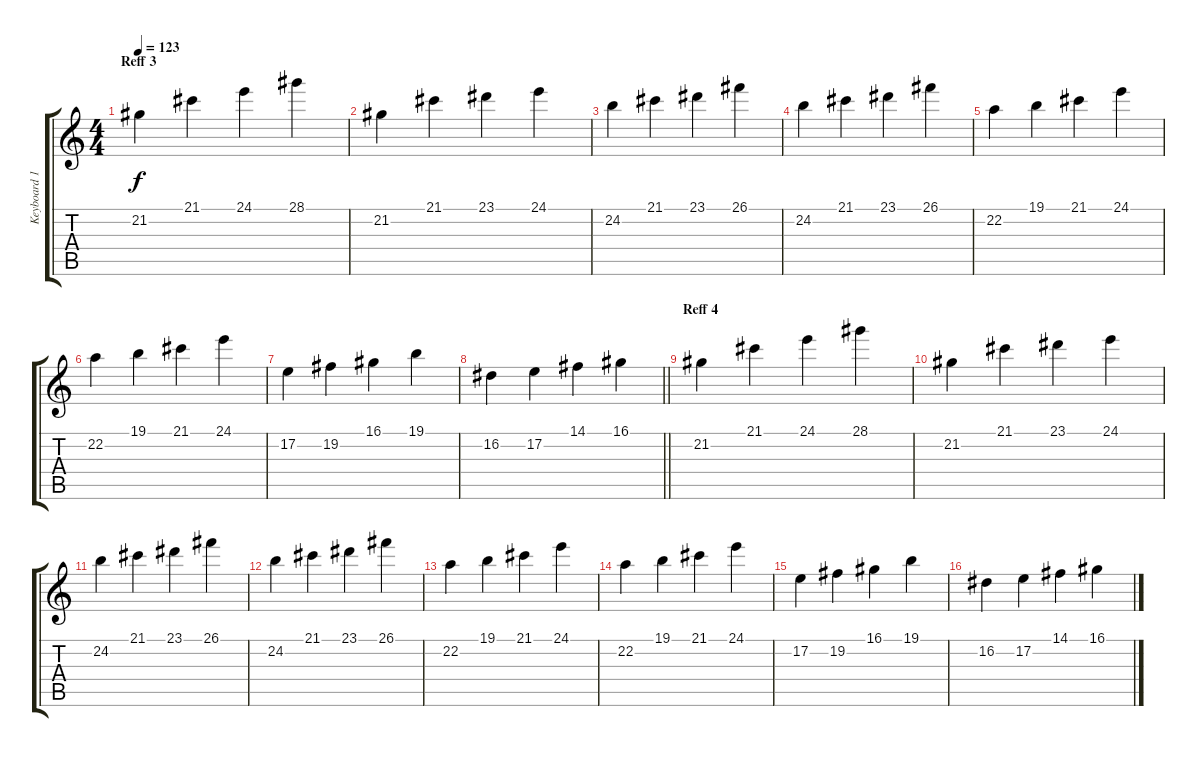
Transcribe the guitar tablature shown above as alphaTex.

\track ("Keyboard 1" "Keyboard 1") {instrument sitar}
\staff {score tabs}
\tuning (E4 B3 G3 D3 A2 E2) {hide}
\ts (4 4)
\section ("" "Reff 3")
\tempo 123
\clef g2
\ks c
21.2.4{dy f volume 12 balance 8 instrument acousticgrandpiano} 21.1.4 24.1.4 28.1.4 |
21.2.4 21.1.4 23.1.4 24.1.4 |
24.2.4 21.1.4 23.1.4 26.1.4 |
24.2.4 21.1.4 23.1.4 26.1.4 |
22.2.4 19.1.4 21.1.4 24.1.4 |
22.2.4 19.1.4 21.1.4 24.1.4 |
17.2.4 19.2.4 16.1.4 19.1.4 |
\barLineRight lightlight
16.2.4 17.2.4 14.1.4 16.1.4 |
\section ("" "Reff 4")
21.2.4 21.1.4 24.1.4 28.1.4 |
21.2.4 21.1.4 23.1.4 24.1.4 |
24.2.4 21.1.4 23.1.4 26.1.4 |
24.2.4 21.1.4 23.1.4 26.1.4 |
22.2.4 19.1.4 21.1.4 24.1.4 |
22.2.4 19.1.4 21.1.4 24.1.4 |
17.2.4 19.2.4 16.1.4 19.1.4 |
16.2.4 17.2.4 14.1.4 16.1.4
